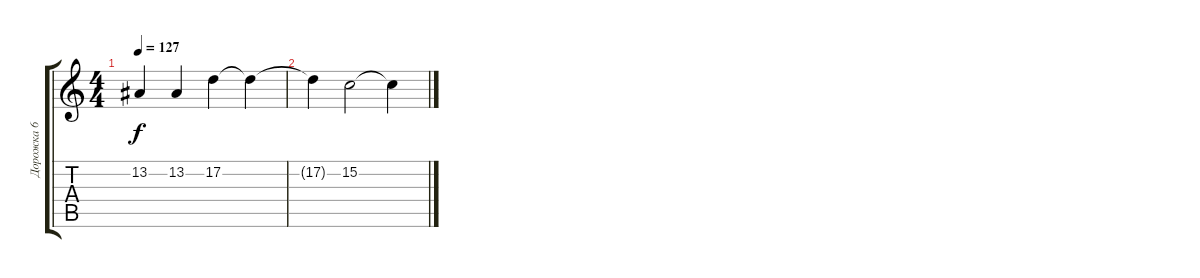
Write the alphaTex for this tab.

\track ("Дорожка 6" "Дорожка 6") {instrument lead2sawtooth}
\staff {score tabs}
\tuning (D4 A3 F3 C3 G2 D2) {hide}
\ts (4 4)
\tempo 127
\clef g2
\ks c
13.2{t}.4{dy f} 13.2.4 17.2.4 17.2{t}.4 |
17.2{t}.4 15.2.2 15.2{t}.4
